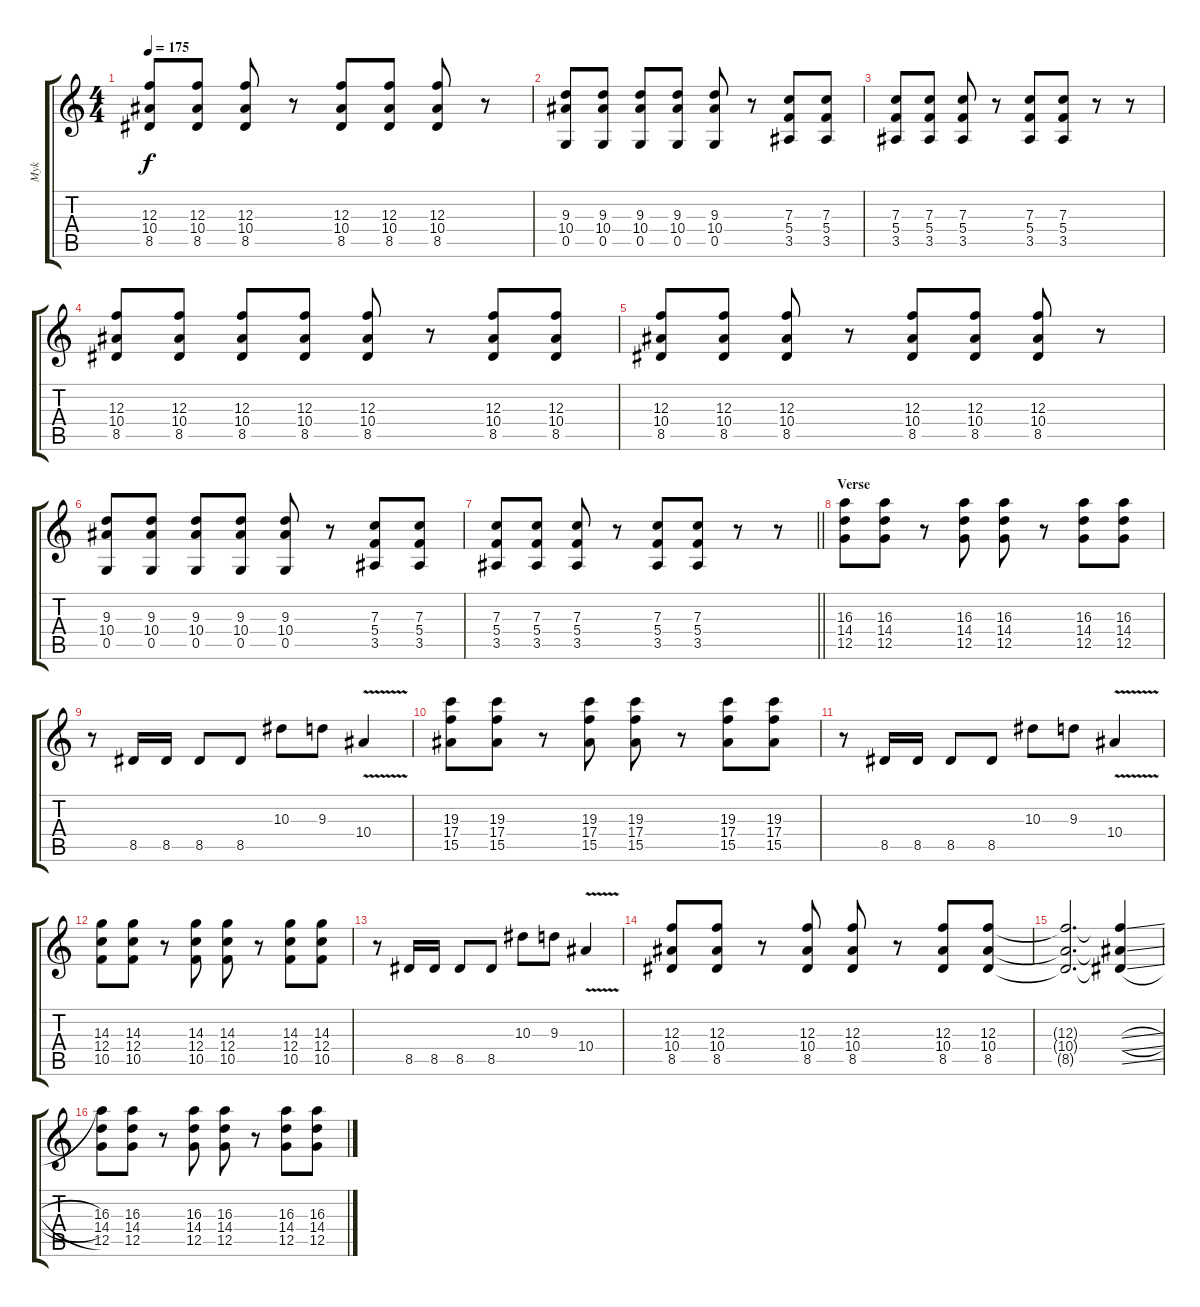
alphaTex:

\track ("Myk" "Myk") {instrument distortionguitar}
\staff {score tabs}
\tuning (D4 A3 F3 C3 G2 D2) {hide}
\ts (4 4)
\tempo 175
\clef g2
\ks c
(12.3 10.4 8.5).8{dy f} (12.3 10.4 8.5).8 (12.3 10.4 8.5).8 r.8 (12.3 10.4 8.5).8 (12.3 10.4 8.5).8 (12.3 10.4 8.5).8 r.8 |
(9.3 10.4 0.5).8 (9.3 10.4 0.5).8 (9.3 10.4 0.5).8 (9.3 10.4 0.5).8 (9.3 10.4 0.5).8 r.8 (7.3 5.4 3.5).8 (7.3 5.4 3.5).8 |
(7.3 5.4 3.5).8 (7.3 5.4 3.5).8 (7.3 5.4 3.5).8 r.8 (7.3 5.4 3.5).8 (7.3 5.4 3.5).8 r.8 r.8 |
(12.3 10.4 8.5).8 (12.3 10.4 8.5).8 (12.3 10.4 8.5).8 (12.3 10.4 8.5).8 (12.3 10.4 8.5).8 r.8 (12.3 10.4 8.5).8 (12.3 10.4 8.5).8 |
(12.3 10.4 8.5).8 (12.3 10.4 8.5).8 (12.3 10.4 8.5).8 r.8 (12.3 10.4 8.5).8 (12.3 10.4 8.5).8 (12.3 10.4 8.5).8 r.8 |
(9.3 10.4 0.5).8 (9.3 10.4 0.5).8 (9.3 10.4 0.5).8 (9.3 10.4 0.5).8 (9.3 10.4 0.5).8 r.8 (7.3 5.4 3.5).8 (7.3 5.4 3.5).8 |
\barLineRight lightlight
(7.3 5.4 3.5).8 (7.3 5.4 3.5).8 (7.3 5.4 3.5).8 r.8 (7.3 5.4 3.5).8 (7.3 5.4 3.5).8 r.8 r.8 |
\section ("" "Verse")
(16.3 14.4 12.5).8{balance 16} (16.3 14.4 12.5).8 r.8 (16.3 14.4 12.5).8 (16.3 14.4 12.5).8 r.8 (16.3 14.4 12.5).8 (16.3 14.4 12.5).8 |
r.8 8.5.16 8.5.16 8.5.8 8.5.8 10.3.8 9.3.8 10.4{v}.4 |
(19.3 17.4 15.5).8 (19.3 17.4 15.5).8 r.8 (19.3 17.4 15.5).8 (19.3 17.4 15.5).8 r.8 (19.3 17.4 15.5).8 (19.3 17.4 15.5).8 |
r.8 8.5.16 8.5.16 8.5.8 8.5.8 10.3.8 9.3.8 10.4{v}.4 |
(14.3 12.4 10.5).8 (14.3 12.4 10.5).8 r.8 (14.3 12.4 10.5).8 (14.3 12.4 10.5).8 r.8 (14.3 12.4 10.5).8 (14.3 12.4 10.5).8 |
r.8 8.5.16 8.5.16 8.5.8 8.5.8 10.3.8 9.3.8 10.4{v}.4 |
(12.3 10.4 8.5).8 (12.3 10.4 8.5).8 r.8 (12.3 10.4 8.5).8 (12.3 10.4 8.5).8 r.8 (12.3 10.4 8.5).8 (12.3 10.4 8.5).8 |
(12.3{t} 10.4{t} 8.5{t}).2{d} (12.3{sl t} 10.4{sl t} 8.5{sl t}).4 |
(16.3 14.4 12.5).8{balance 16} (16.3 14.4 12.5).8 r.8 (16.3 14.4 12.5).8 (16.3 14.4 12.5).8 r.8 (16.3 14.4 12.5).8 (16.3 14.4 12.5).8
